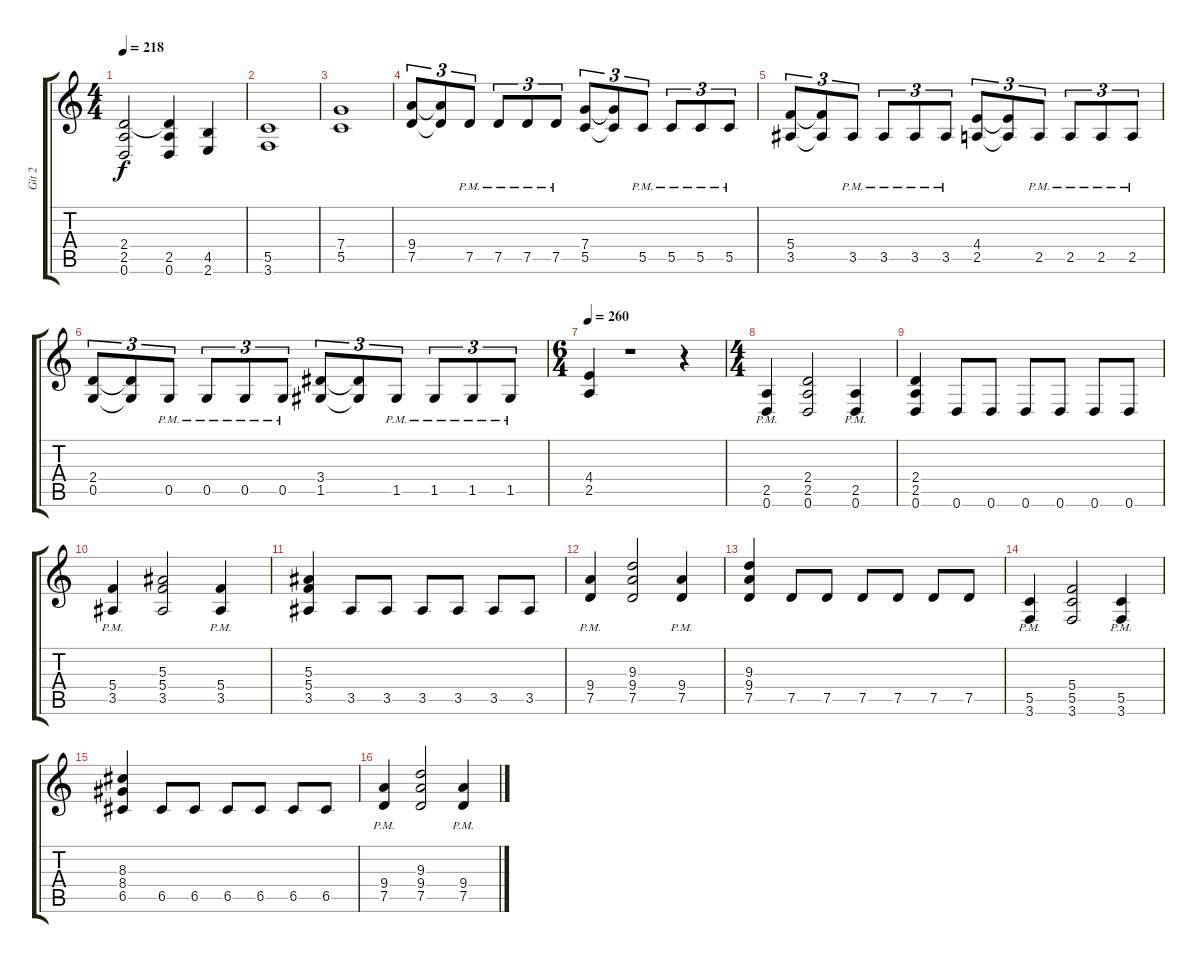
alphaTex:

\track ("Git 2" "Git 2") {instrument overdrivenguitar}
\staff {score tabs}
\tuning (D4 A3 F3 C3 G2 D2) {hide}
\ts (4 4)
\tempo 218
\clef g2
\ks c
(2.4 2.5 0.6).2{dy f} (2.4{t} 2.5 0.6).4 (4.5 2.6).4 |
(5.5 3.6).1 |
(7.4 5.5).1 |
(9.4 7.5).8{tu (3 2)} (9.4{t} 7.5{t}).8{tu (3 2)} 7.5{pm}.8{tu (3 2)} 7.5{pm}.8{tu (3 2)} 7.5{pm}.8{tu (3 2)} 7.5{pm}.8{tu (3 2)} (7.4 5.5).8{tu (3 2)} (7.4{t} 5.5{t}).8{tu (3 2)} 5.5{pm}.8{tu (3 2)} 5.5{pm}.8{tu (3 2)} 5.5{pm}.8{tu (3 2)} 5.5{pm}.8{tu (3 2)} |
(5.4 3.5).8{tu (3 2)} (5.4{t} 3.5{t}).8{tu (3 2)} 3.5{pm}.8{tu (3 2)} 3.5{pm}.8{tu (3 2)} 3.5{pm}.8{tu (3 2)} 3.5{pm}.8{tu (3 2)} (4.4 2.5).8{tu (3 2)} (4.4{t} 2.5{t}).8{tu (3 2)} 2.5{pm}.8{tu (3 2)} 2.5{pm}.8{tu (3 2)} 2.5{pm}.8{tu (3 2)} 2.5{pm}.8{tu (3 2)} |
(2.4 0.5).8{tu (3 2)} (2.4{t} 0.5{t}).8{tu (3 2)} 0.5{pm}.8{tu (3 2)} 0.5{pm}.8{tu (3 2)} 0.5{pm}.8{tu (3 2)} 0.5{pm}.8{tu (3 2)} (3.4 1.5).8{tu (3 2)} (3.4{t} 1.5{t}).8{tu (3 2)} 1.5{pm}.8{tu (3 2)} 1.5{pm}.8{tu (3 2)} 1.5{pm}.8{tu (3 2)} 1.5{pm}.8{tu (3 2)} |
\ts (6 4)
\tempo 260
(4.4 2.5).4 r.1 r.4 |
\ts (4 4)
(2.5{pm} 0.6{pm}).4 (2.4 2.5 0.6).2 (2.5{pm} 0.6{pm}).4 |
(2.4 2.5 0.6).4 0.6.8 0.6.8 0.6.8 0.6.8 0.6.8 0.6.8 |
(5.4{pm} 3.5{pm}).4 (5.3 5.4 3.5).2 (5.4{pm} 3.5{pm}).4 |
(5.3 5.4 3.5).4 3.5.8 3.5.8 3.5.8 3.5.8 3.5.8 3.5.8 |
(9.4{pm} 7.5{pm}).4 (9.3 9.4 7.5).2 (9.4{pm} 7.5{pm}).4 |
(9.3 9.4 7.5).4 7.5.8 7.5.8 7.5.8 7.5.8 7.5.8 7.5.8 |
(5.5{pm} 3.6{pm}).4 (5.4 5.5 3.6).2 (5.5{pm} 3.6{pm}).4 |
(8.3 8.4 6.5).4 6.5.8 6.5.8 6.5.8 6.5.8 6.5.8 6.5.8 |
(9.4{pm} 7.5{pm}).4 (9.3 9.4 7.5).2 (9.4{pm} 7.5{pm}).4
